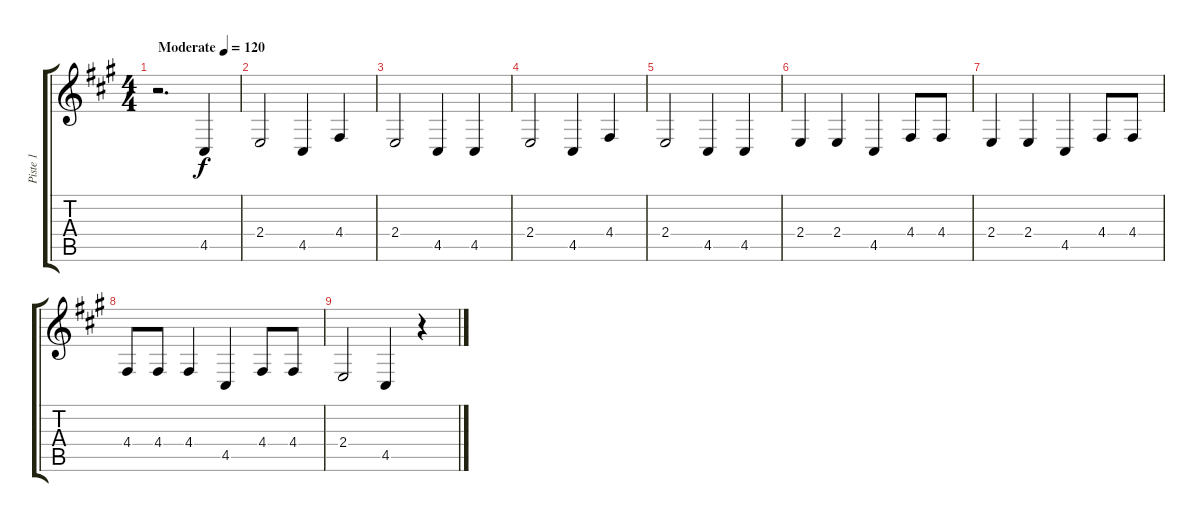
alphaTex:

\track ("Piste 1" "Piste 1") {solo instrument acousticgrandpiano}
\staff {score tabs}
\tuning (E4 B3 G3 D3 A2 E2) {hide}
\ts (4 4)
\tempo (120 "Moderate")
\clef g2
\ks a
r.2{d dy f instrument acousticgrandpiano} 4.5.4 |
2.4.2 4.5.4 4.4.4 |
2.4.2 4.5.4 4.5.4 |
2.4.2 4.5.4 4.4.4 |
2.4.2 4.5.4 4.5.4 |
2.4.4 2.4.4 4.5.4 4.4.8 4.4.8 |
2.4.4 2.4.4 4.5.4 4.4.8 4.4.8 |
4.4.8 4.4.8 4.4.4 4.5.4 4.4.8 4.4.8 |
2.4.2 4.5.4 r.4
